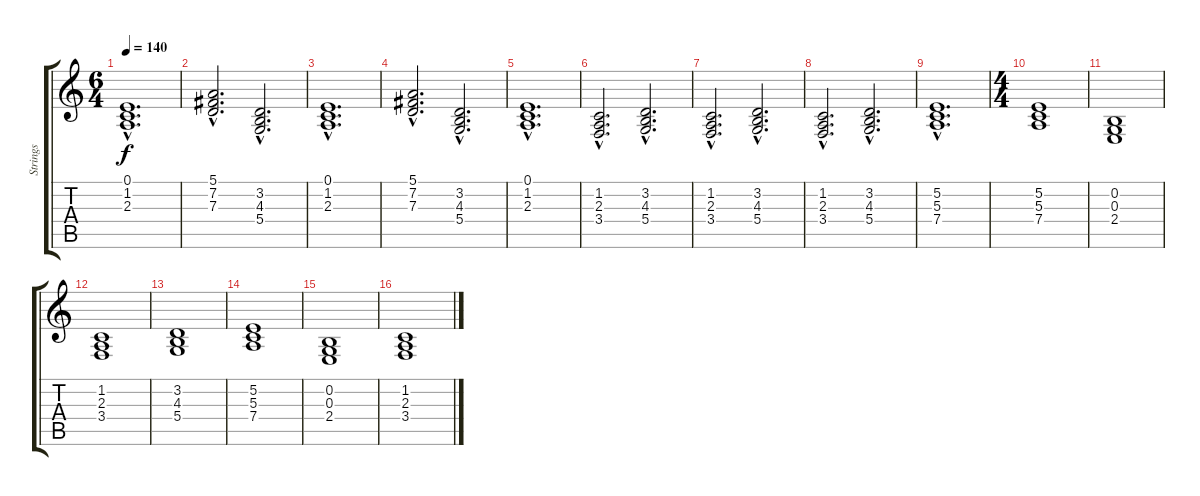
\track ("Strings" "Strings") {instrument stringensemble1}
\staff {score tabs}
\tuning (E4 B3 G3 D3 A2 E2) {hide}
\ts (6 4)
\tempo 140
\clef g2
\ks c
(0.1{hac} 1.2{hac} 2.3{hac}).1{d dy f} |
(5.1{hac} 7.2{hac} 7.3{hac}).2{d} (3.2{hac} 4.3{hac} 5.4{hac}).2{d} |
(0.1{hac} 1.2{hac} 2.3{hac}).1{d} |
(5.1{hac} 7.2{hac} 7.3{hac}).2{d} (3.2{hac} 4.3{hac} 5.4{hac}).2{d} |
(0.1{hac} 1.2{hac} 2.3{hac}).1{d} |
(1.2{hac} 2.3{hac} 3.4{hac}).2{d} (3.2{hac} 4.3{hac} 5.4{hac}).2{d} |
(1.2{hac} 2.3{hac} 3.4{hac}).2{d} (3.2{hac} 4.3{hac} 5.4{hac}).2{d} |
(1.2{hac} 2.3{hac} 3.4{hac}).2{d} (3.2{hac} 4.3{hac} 5.4{hac}).2{d} |
(5.2{hac} 5.3{hac} 7.4{hac}).1{d} |
\ts (4 4)
(5.2 5.3 7.4).1 |
(0.2 0.3 2.4).1 |
(1.2 2.3 3.4).1 |
(3.2 4.3 5.4).1 |
(5.2 5.3 7.4).1 |
(0.2 0.3 2.4).1 |
(1.2 2.3 3.4).1
